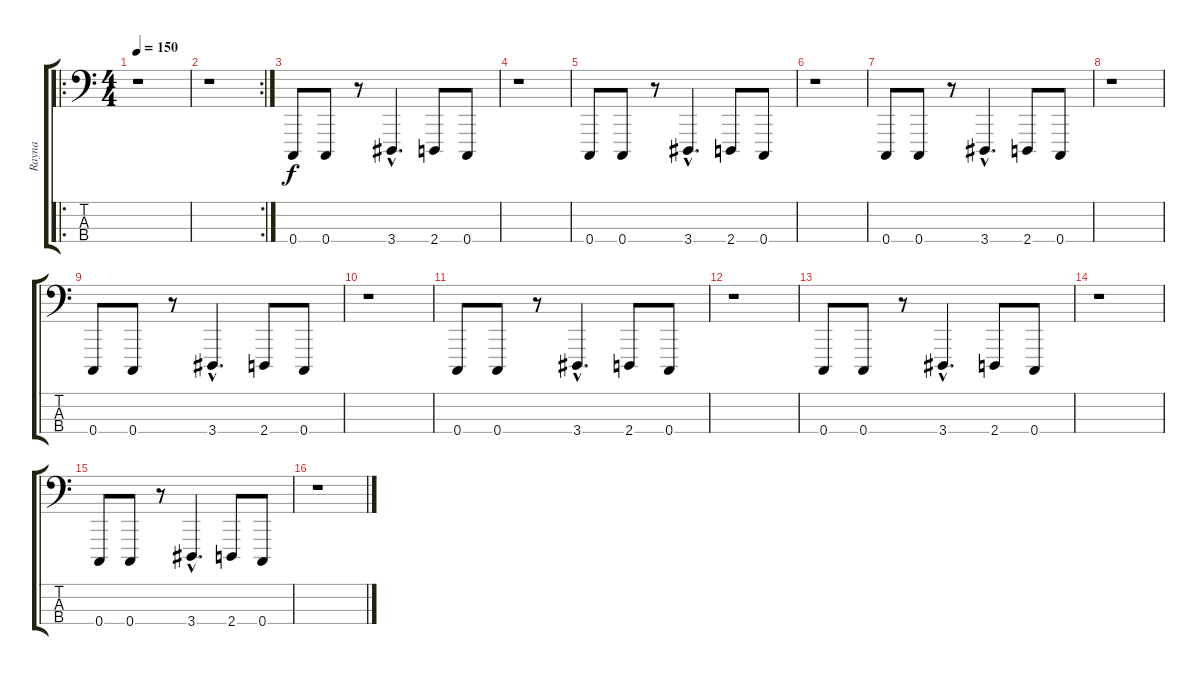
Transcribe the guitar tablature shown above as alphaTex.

\track ("Rayna" "Rayna") {instrument lead8bassandlead}
\staff {score tabs}
\tuning (F2 C2 G1 C1) {hide}
\ro
\ts (4 4)
\tempo 150
\clef f4
\ks c
r.1{dy f instrument lead8bassandlead} |
\rc 2
r.1 |
0.4.8{instrument lead8bassandlead} 0.4.8 r.8 3.4{hac}.4{d} 2.4.8 0.4.8 |
r.1 |
0.4.8{instrument lead8bassandlead} 0.4.8 r.8 3.4{hac}.4{d} 2.4.8 0.4.8 |
r.1 |
0.4.8{instrument lead8bassandlead} 0.4.8 r.8 3.4{hac}.4{d} 2.4.8 0.4.8 |
r.1 |
0.4.8{instrument lead8bassandlead} 0.4.8 r.8 3.4{hac}.4{d} 2.4.8 0.4.8 |
r.1 |
0.4.8{instrument lead8bassandlead} 0.4.8 r.8 3.4{hac}.4{d} 2.4.8 0.4.8 |
r.1 |
0.4.8{instrument lead8bassandlead} 0.4.8 r.8 3.4{hac}.4{d} 2.4.8 0.4.8 |
r.1 |
0.4.8{instrument lead8bassandlead} 0.4.8 r.8 3.4{hac}.4{d} 2.4.8 0.4.8 |
r.1
